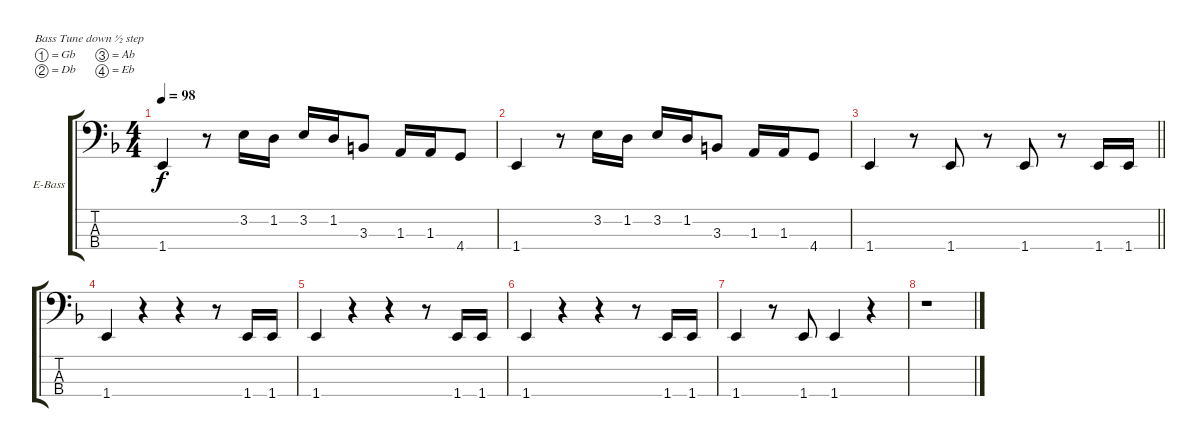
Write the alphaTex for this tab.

\bracketExtendMode groupsimilarinstruments
\firstSystemTrackNameOrientation horizontal
\otherSystemsTrackNameOrientation horizontal
\track ("Untitled" "E-Bass") {instrument electricbassfinger}
\staff {score tabs}
\tuning (Gb2 Db2 Ab1 Eb1)
\ts (4 4)
\tempo 98
\clef f4
\ks f
1.4.4{dy f} r.8 3.2.16 1.2.16 3.2.16 1.2.16 3.3.8 1.3.16 1.3.16 4.4.8 |
1.4.4 r.8 3.2.16 1.2.16 3.2.16 1.2.16 3.3.8 1.3.16 1.3.16 4.4.8 |
\barLineRight lightlight
1.4.4 r.8 1.4.8 r.8 1.4.8 r.8 1.4.16 1.4.16 |
1.4.4 r.4 r.4 r.8 1.4.16 1.4.16 |
1.4.4 r.4 r.4 r.8 1.4.16 1.4.16 |
1.4.4 r.4 r.4 r.8 1.4.16 1.4.16 |
1.4.4 r.8 1.4.8 1.4.4 r.4 |
r.1
